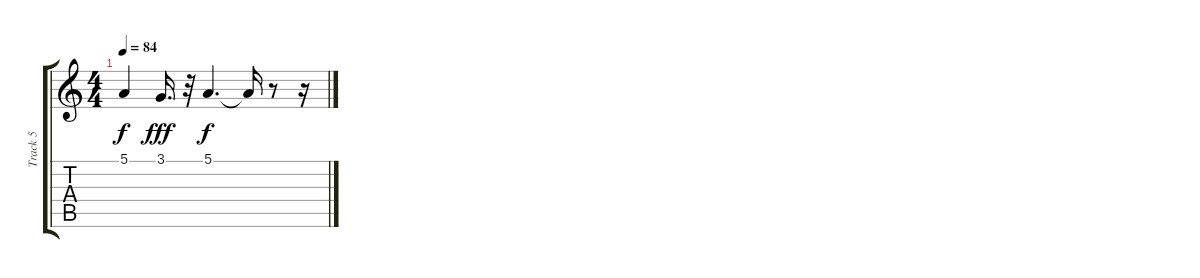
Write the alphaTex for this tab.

\track ("Track 5" "Track 5") {instrument pad1newage}
\staff {score tabs}
\tuning (E4 B3 G3 D3 A2 E2) {hide}
\ts (4 4)
\tempo 84
\clef g2
\ks c
5.1{t}.4{dy f} 3.1.16{d dy fff} r.32 5.1.4{d dy f} 5.1{t}.16 r.8 r.16
